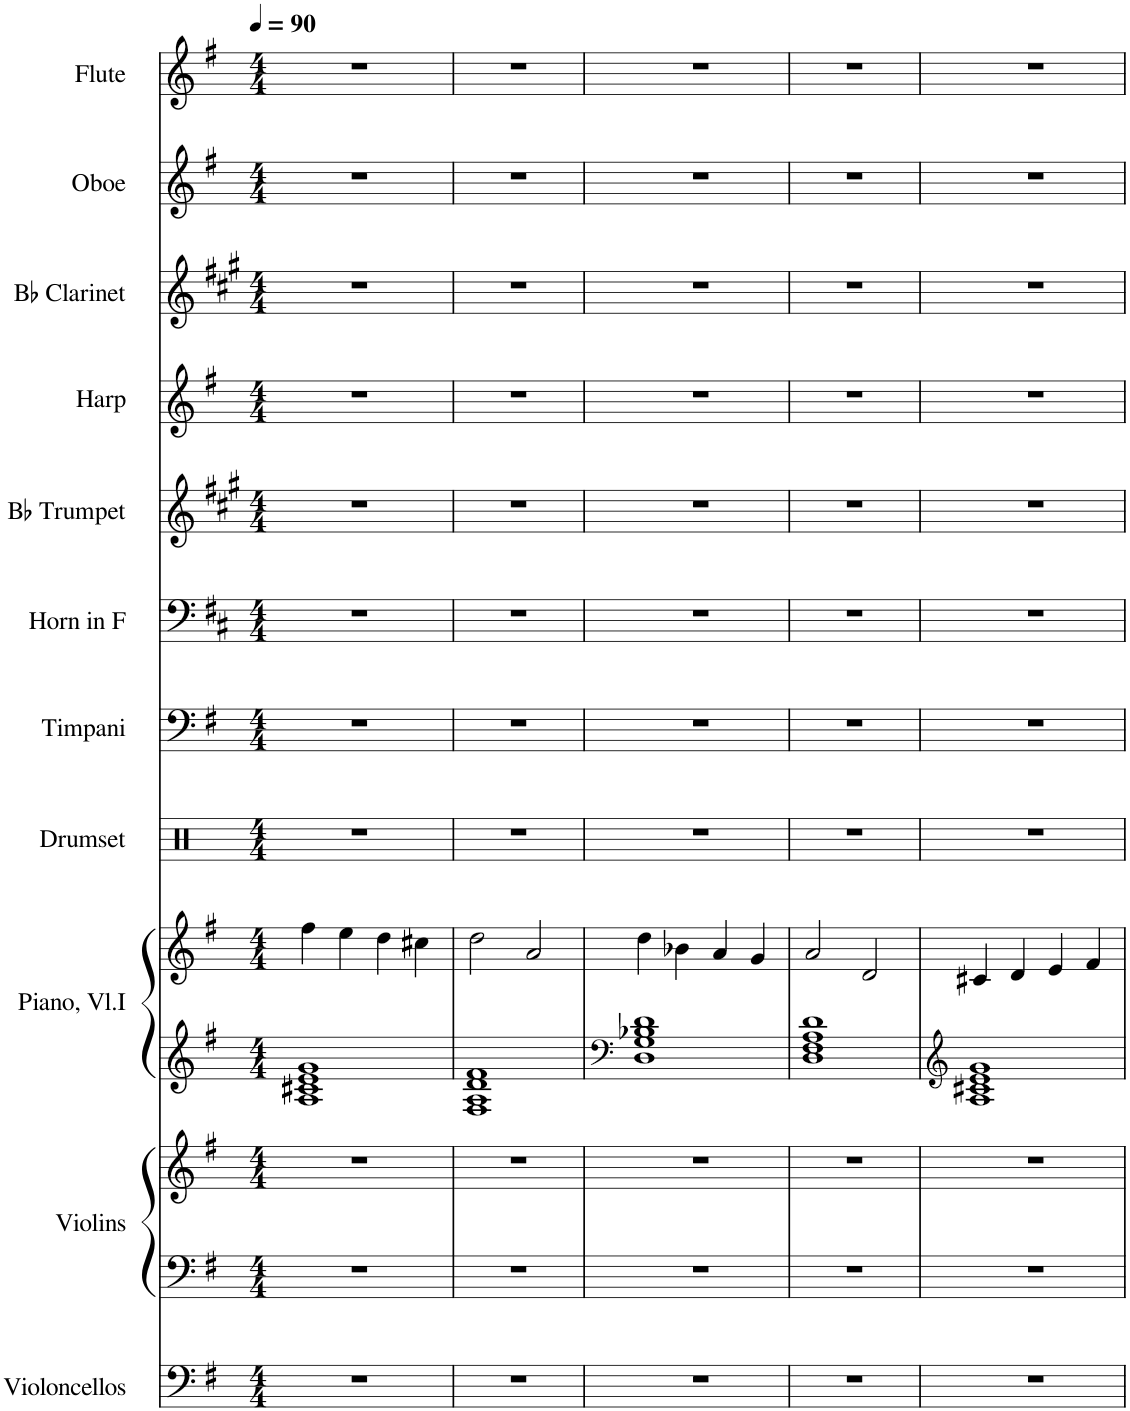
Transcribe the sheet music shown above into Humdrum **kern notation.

**kern	**kern	**kern	**kern	**kern	**kern	**kern	**kern	**kern	**kern	**kern	**kern	**kern
*part11	*part10	*part10	*part9	*part9	*part8	*part7	*part6	*part5	*part4	*part3	*part2	*part1
*staff13	*staff12	*staff11	*staff10	*staff9	*staff8	*staff7	*staff6	*staff5	*staff4	*staff3	*staff2	*staff1
*I"Violoncellos	*I"Violins	*	*I"Piano, Vl.I	*	*I"Drumset	*I"Timpani	*I"Horn in F	*I"Bb Trumpet	*I"Harp	*I"Bb Clarinet	*I"Oboe	*I"Flute
*I'Vcs.	*I'Vlns.	*	*I'Pno.	*	*I'D. Set	*I'Timp.	*	*I'Bb Tpt.	*I'Hrp.	*I'Bb Cl.	*I'Ob.	*I'Fl.
*clefF4	*clefF4	*clefG2	*clefG2	*clefG2	*clefX	*clefF4	*clefF4	*clefG2	*clefG2	*clefG2	*clefG2	*clefG2
*	*	*	*	*	*	*	*Trd4c7	*Trd1c2	*	*Trd1c2	*	*
*k[f#]	*k[f#]	*k[f#]	*k[f#]	*k[f#]	*k[]	*k[f#]	*k[f#c#]	*k[f#c#g#]	*k[f#]	*k[f#c#g#]	*k[f#]	*k[f#]
*M4/4	*M4/4	*M4/4	*M4/4	*M4/4	*M4/4	*M4/4	*M4/4	*M4/4	*M4/4	*M4/4	*M4/4	*M4/4
*MM90	*MM90	*MM90	*MM90	*MM90	*MM90	*MM90	*MM90	*MM90	*MM90	*MM90	*MM90	*MM90
=1	=1	=1	=1	=1	=1	=1	=1	=1	=1	=1	=1	=1
1r	1r	1r	1A 1c#X 1e 1g	4ff#\	1r	1r	1r	1r	1r	1r	1r	1r
.	.	.	.	4ee\	.	.	.	.	.	.	.	.
.	.	.	.	4dd\	.	.	.	.	.	.	.	.
.	.	.	.	4cc#X\	.	.	.	.	.	.	.	.
=2	=2	=2	=2	=2	=2	=2	=2	=2	=2	=2	=2	=2
1r	1r	1r	1F# 1A 1d 1f#	2dd\	1r	1r	1r	1r	1r	1r	1r	1r
.	.	.	.	2a/	.	.	.	.	.	.	.	.
=3	=3	=3	=3	=3	=3	=3	=3	=3	=3	=3	=3	=3
*	*	*	*clefF4	*	*	*	*	*	*	*	*	*
1r	1r	1r	1D 1G 1B-X 1d	4dd\	1r	1r	1r	1r	1r	1r	1r	1r
.	.	.	.	4b-X\	.	.	.	.	.	.	.	.
.	.	.	.	4a/	.	.	.	.	.	.	.	.
.	.	.	.	4g/	.	.	.	.	.	.	.	.
=4	=4	=4	=4	=4	=4	=4	=4	=4	=4	=4	=4	=4
1r	1r	1r	1D 1F# 1A 1d	2a/	1r	1r	1r	1r	1r	1r	1r	1r
.	.	.	.	2d/	.	.	.	.	.	.	.	.
=5	=5	=5	=5	=5	=5	=5	=5	=5	=5	=5	=5	=5
*	*	*	*clefG2	*	*	*	*	*	*	*	*	*
1r	1r	1r	1A 1c#X 1e 1g	4c#X/	1r	1r	1r	1r	1r	1r	1r	1r
.	.	.	.	4d/	.	.	.	.	.	.	.	.
.	.	.	.	4e/	.	.	.	.	.	.	.	.
.	.	.	.	4f#/	.	.	.	.	.	.	.	.
=	=	=	=	=	=	=	=	=	=	=	=	=
*-	*-	*-	*-	*-	*-	*-	*-	*-	*-	*-	*-	*-
